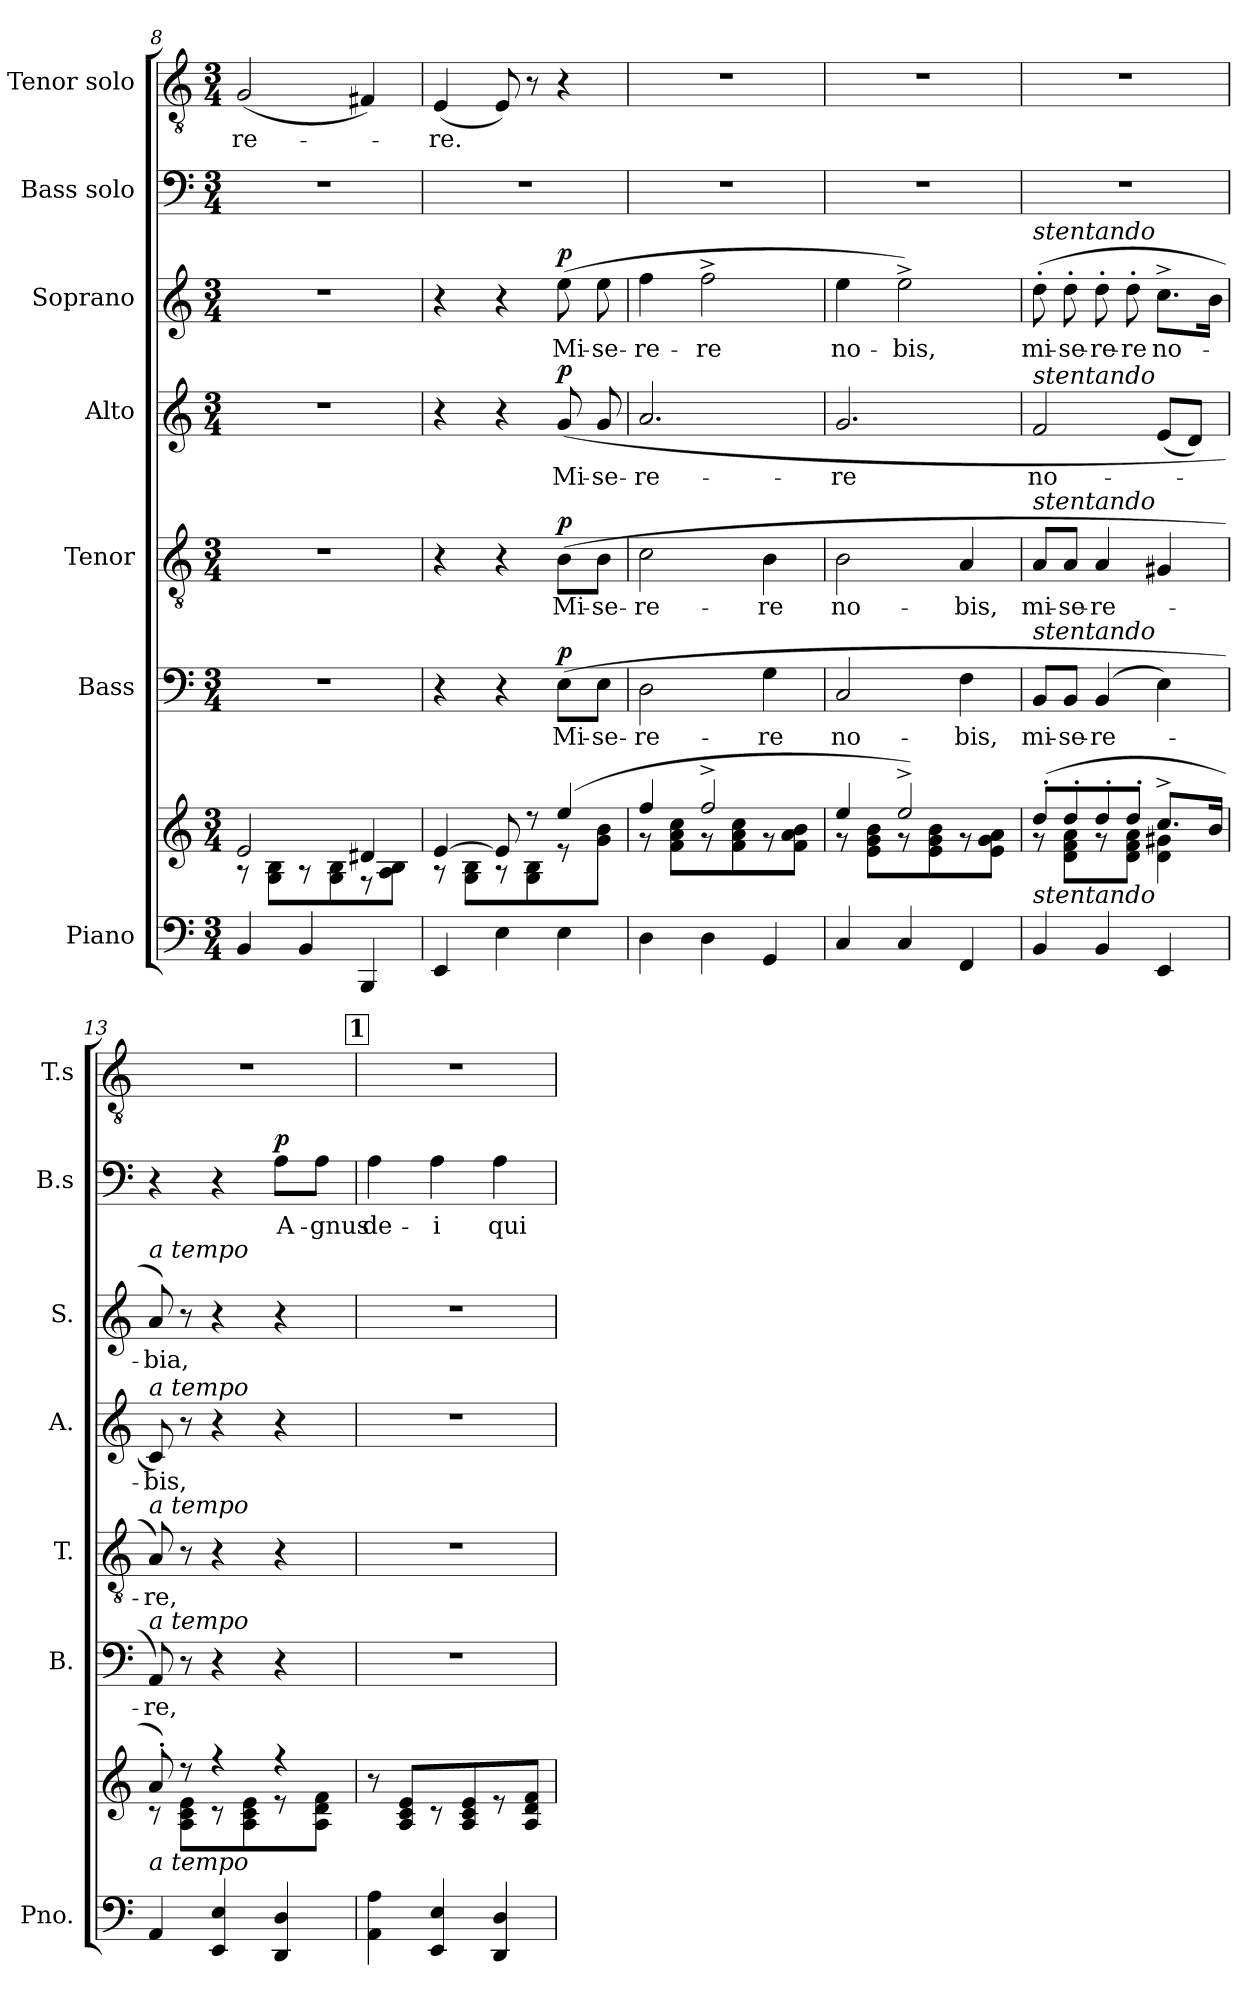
**kern	**kern	**kern	**text	**dynam	**kern	**text	**dynam	**kern	**text	**dynam	**kern	**text	**dynam	**kern	**text	**dynam	**kern	**text
*part7	*part7	*part6	*part6	*part6	*part5	*part5	*part5	*part4	*part4	*part4	*part3	*part3	*part3	*part2	*part2	*part2	*part1	*part1
*staff8	*staff7	*staff6	*staff6	*staff6	*staff5	*staff5	*staff5	*staff4	*staff4	*staff4	*staff3	*staff3	*staff3	*staff2	*staff2	*staff2	*staff1	*staff1
*I"Piano	*	*I"Bass	*	*	*I"Tenor	*	*	*I"Alto	*	*	*I"Soprano	*	*	*I"Bass solo	*	*	*I"Tenor solo	*
*I'Pno.	*	*I'B.	*	*	*I'T.	*	*	*I'A.	*	*	*I'S.	*	*	*I'B.s	*	*	*I'T.s	*
!!LO:LB:g=z
*clefF4	*clefG2	*clefF4	*	*	*clefGv2	*	*	*clefG2	*	*	*clefG2	*	*	*clefF4	*	*	*clefGv2	*
*k[]	*k[]	*k[]	*	*	*k[]	*	*	*k[]	*	*	*k[]	*	*	*k[]	*	*	*k[]	*
*M3/4	*M3/4	*M3/4	*	*	*M3/4	*	*	*M3/4	*	*	*M3/4	*	*	*M3/4	*	*	*M3/4	*
=8	=8	=8	=8	=8	=8	=8	=8	=8	=8	=8	=8	=8	=8	=8	=8	=8	=8	=8
*	*^	*	*	*	*	*	*	*	*	*	*	*	*	*	*	*	*	*
!	!	!	!	!	!	!	!	!	!	!	!	!	!	!	!	!	!	!	!LO:LY:b
4BB/	2e/	8r	2.r	.	.	2.r	.	.	2.r	.	.	2.r	.	.	2.r	.	.	(<2G/	-re-
.	.	8G\ 8B\L	.	.	.	.	.	.	.	.	.	.	.	.	.	.	.	.	.
4BB/	.	8r	.	.	.	.	.	.	.	.	.	.	.	.	.	.	.	.	.
.	.	8G\ 8B\	.	.	.	.	.	.	.	.	.	.	.	.	.	.	.	.	.
4BBB/	4d#X/	8r	.	.	.	.	.	.	.	.	.	.	.	.	.	.	.	4F#X/)	.
.	.	8A\ 8B\J	.	.	.	.	.	.	.	.	.	.	.	.	.	.	.	.	.
=9	=9	=9	=9	=9	=9	=9	=9	=9	=9	=9	=9	=9	=9	=9	=9	=9	=9	=9	=9
!	!	!	!	!	!	!	!	!	!	!	!	!	!	!	!	!	!	!	!LO:LY:b
4EE/	[4e/	8r	4r	.	.	4r	.	.	4r	.	.	4r	.	.	2.r	.	.	(<4E/	-re.
.	.	8G\ 8B\L	.	.	.	.	.	.	.	.	.	.	.	.	.	.	.	.	.
4E\	8e/]	8r	4r	.	.	4r	.	.	4r	.	.	4r	.	.	.	.	.	8E/)	.
.	8r	8G\ 8B\	.	.	.	.	.	.	.	.	.	.	.	.	.	.	.	8r	.
!	!	!	!	!LO:LY:b	!LO:DY:a	!	!LO:LY:b	!LO:DY:a	!	!LO:LY:b	!LO:DY:a	!	!LO:LY:b	!LO:DY:a	!	!	!	!	!
4E\	(>4ee/	8r	(>8E\L	Mi-	p	(>8B\L	Mi-	p	(>8g/	Mi-	p	(>8ee\	Mi-	p	.	.	.	4r	.
!	!	!	!	!LO:LY:b	!	!	!LO:LY:b	!	!	!LO:LY:b	!	!	!LO:LY:b	!	!	!	!	!	!
.	.	8g\ 8b\J	8E\J	-se-	.	8B\J	-se-	.	8g/	-se-	.	8ee\	-se-	.	.	.	.	.	.
=10	=10	=10	=10	=10	=10	=10	=10	=10	=10	=10	=10	=10	=10	=10	=10	=10	=10	=10	=10
!	!	!	!	!LO:LY:b	!	!	!LO:LY:b	!	!	!LO:LY:b	!	!	!LO:LY:b	!	!	!	!	!	!
4D\	4ff/	8r	2D\	-re-	.	2c\	-re-	.	2.a/	-re-	.	4ff\	-re-	.	2.r	.	.	2.r	.
.	.	8f\ 8a\ 8cc\L	.	.	.	.	.	.	.	.	.	.	.	.	.	.	.	.	.
!	!	!	!	!	!	!	!	!	!	!	!	!	!LO:LY:b	!	!	!	!	!	!
4D\	2ff^/	8r	.	.	.	.	.	.	.	.	.	2ff^\	-re	.	.	.	.	.	.
.	.	8f\ 8a\ 8cc\	.	.	.	.	.	.	.	.	.	.	.	.	.	.	.	.	.
!	!	!	!	!LO:LY:b	!	!	!LO:LY:b	!	!	!	!	!	!	!	!	!	!	!	!
4GG/	.	8r	4G\	-re	.	4B\	-re	.	.	.	.	.	.	.	.	.	.	.	.
.	.	8f\ 8a\ 8b\J	.	.	.	.	.	.	.	.	.	.	.	.	.	.	.	.	.
=11	=11	=11	=11	=11	=11	=11	=11	=11	=11	=11	=11	=11	=11	=11	=11	=11	=11	=11	=11
!	!	!	!	!LO:LY:b	!	!	!LO:LY:b	!	!	!LO:LY:b	!	!	!LO:LY:b	!	!	!	!	!	!
4C/	4ee/	8r	2C/	no-	.	2B\	no-	.	2.g/	-re	.	4ee\	no-	.	2.r	.	.	2.r	.
.	.	8e\ 8g\ 8b\L	.	.	.	.	.	.	.	.	.	.	.	.	.	.	.	.	.
!	!	!	!	!	!	!	!	!	!	!	!	!	!LO:LY:b	!	!	!	!	!	!
4C/	2ee^/)	8r	.	.	.	.	.	.	.	.	.	2ee^\)	-bis,	.	.	.	.	.	.
.	.	8e\ 8g\ 8b\	.	.	.	.	.	.	.	.	.	.	.	.	.	.	.	.	.
!	!	!	!	!LO:LY:b	!	!	!LO:LY:b	!	!	!	!	!	!	!	!	!	!	!	!
4FF/	.	8r	4F\	-bis,	.	4A/	-bis,	.	.	.	.	.	.	.	.	.	.	.	.
.	.	8e\ 8g\ 8a\J	.	.	.	.	.	.	.	.	.	.	.	.	.	.	.	.	.
=12	=12	=12	=12	=12	=12	=12	=12	=12	=12	=12	=12	=12	=12	=12	=12	=12	=12	=12	=12
*	*	*	*	*	*	*	*	*	*	*	*	*	*	*	*	*	*	*MM80	*
!	!	!	!	!	!	!	!	!	!	!	!	!LO:TX:a:i:t=stentando	!	!	!	!	!	!	!
!	!	!	!	!	!	!	!	!	!LO:TX:a:i:t=stentando	!	!	!	!	!	!	!	!	!	!
!	!	!	!	!	!	!LO:TX:a:i:t=stentando	!	!	!	!	!	!	!	!	!	!	!	!	!
!	!	!	!LO:TX:a:i:t=stentando	!	!	!	!	!	!	!	!	!	!	!	!	!	!	!	!
!LO:TX:a:i:t=stentando	!	!	!	!	!	!	!	!	!	!	!	!	!	!	!	!	!	!	!
!	!	!	!	!LO:LY:b	!	!	!LO:LY:b	!	!	!LO:LY:b	!	!	!LO:LY:b	!	!	!	!	!	!
*	*	*	*	*	*	*	*	*	*	*	*	*	*	*	*	*	*	*^	*
*	*	*	*	*	*	*	*	*	*	*	*	*	*	*	*	*	*	*	*^	*
4BB/	(>8dd'/L	8r	8BB/L	mi-	.	8A/L	mi-	.	2f/	no-	.	(>8dd'\	mi-	.	2.r	.	.	2.r	4ryy	2ryy	.
!	!	!	!	!LO:LY:b	!	!	!LO:LY:b	!	!	!	!	!	!LO:LY:b	!	!	!	!	!	!	!	!
.	8dd'/	8d\ 8f\ 8a\L	8BB/J	-se-	.	8A/J	-se-	.	.	.	.	8dd'\	-se-	.	.	.	.	.	.	.	.
*	*	*	*	*	*	*	*	*	*	*	*	*	*	*	*	*	*	*MM70	*	*	*
!	!	!	!	!LO:LY:b	!	!	!LO:LY:b	!	!	!	!	!	!LO:LY:b	!	!	!	!	!	!	!	!
4BB/	8dd'/	8r	(>4BB/	-re-	.	4A/	-re-	.	.	.	.	8dd'\	-re-	.	.	.	.	.	2ryy	.	.
!	!	!	!	!	!	!	!	!	!	!	!	!	!LO:LY:b	!	!	!	!	!	!	!	!
.	8dd'/J	8d\ 8f\ 8a\J	.	.	.	.	.	.	.	.	.	8dd'\	-re	.	.	.	.	.	.	.	.
*	*	*	*	*	*	*	*	*	*	*	*	*	*	*	*	*	*	*MM65	*	*	*
!	!	!	!	!	!	!	!	!	!	!	!	!	!LO:LY:b	!	!	!	!	!	!	!	!
4EE/	8.cc^/L	4d\ 4g#X\	4E\)	.	.	4G#X/	.	.	(<8e/L	.	.	8.cc^\L	no-	.	.	.	.	.	.	4ryy	.
.	.	.	.	.	.	.	.	.	8d/J)	.	.	.	.	.	.	.	.	.	.	.	.
.	16b/Jk	.	.	.	.	.	.	.	.	.	.	16b\Jk	.	.	.	.	.	.	.	.	.
*	*	*	*	*	*	*	*	*	*	*	*	*	*	*	*	*	*	*v	*v	*v	*
=13	=13	=13	=13	=13	=13	=13	=13	=13	=13	=13	=13	=13	=13	=13	=13	=13	=13	=13	=13
*	*	*	*	*	*	*	*	*	*	*	*	*	*	*	*	*	*	*MM86	*
*	*	*	*	*	*	*	*	*	*	*	*	*	*	*	*	*	*	*^	*
*	*	*	*	*	*	*	*	*	*	*	*	*	*	*	*	*	*	*	*^	*
!	!	!	!	!	!	!	!	!	!	!	!	!LO:TX:a:i:t=a tempo	!	!	!	!	!	!	!	!	!
!	!	!	!	!	!	!	!	!	!LO:TX:a:i:t=a tempo	!	!	!	!	!	!	!	!	!	!	!	!
!	!	!	!	!	!	!LO:TX:a:i:t=a tempo	!	!	!	!	!	!	!	!	!	!	!	!	!	!	!
!	!	!	!LO:TX:a:i:t=a tempo	!	!	!	!	!	!	!	!	!	!	!	!	!	!	!	!	!	!
!LO:TX:a:i:t=a tempo	!	!	!	!	!	!	!	!	!	!	!	!	!	!	!	!	!	!	!	!	!
!	!	!	!	!LO:LY:b	!	!	!LO:LY:b	!	!	!LO:LY:b	!	!	!LO:LY:b	!	!	!	!	!	!	!	!
*	*	*	*	*	*	*	*	*	*	*	*	*	*	*	*	*	*	*v	*v	*v	*
4AA/	8a'/)	8r	8AA/)	-re,	.	8A/)	-re,	.	8c/)	-bis,	.	8a/)	-bia,	.	4r	.	.	2.r	.
.	8r	8A\ 8c\ 8e\L	8r	.	.	8r	.	.	8r	.	.	8r	.	.	.	.	.	.	.
4EE/ 4E/	4r	8r	4r	.	.	4r	.	.	4r	.	.	4r	.	.	4r	.	.	.	.
.	.	8A\ 8c\ 8e\	.	.	.	.	.	.	.	.	.	.	.	.	.	.	.	.	.
!	!	!	!	!	!	!	!	!	!	!	!	!	!	!	!	!LO:LY:b	!LO:DY:a	!	!
4DD/ 4D/	4r	8r	4r	.	.	4r	.	.	4r	.	.	4r	.	.	8A\L	A-	p	.	.
!	!	!	!	!	!	!	!	!	!	!	!	!	!	!	!	!LO:LY:b	!	!	!
.	.	8A\ 8d\ 8f\J	.	.	.	.	.	.	.	.	.	.	.	.	8A\J	-gnus	.	.	.
!!LO:LB:g=z
!!LO:REH:place=s1:a:B:fs=14:t=1
=14	=14	=14	=14	=14	=14	=14	=14	=14	=14	=14	=14	=14	=14	=14	=14	=14	=14	=14	=14
!	!	!	!	!	!	!	!	!	!	!	!	!	!	!	!	!LO:LY:b	!	!	!
*	*v	*v	*	*	*	*	*	*	*	*	*	*	*	*	*	*	*	*	*
4AA\ 4A\	8r	2.r	.	.	2.r	.	.	2.r	.	.	2.r	.	.	4A\	de-	.	2.r	.
.	8A/ 8c/ 8e/L	.	.	.	.	.	.	.	.	.	.	.	.	.	.	.	.	.
!	!	!	!	!	!	!	!	!	!	!	!	!	!	!	!LO:LY:b	!	!	!
4EE/ 4E/	8r	.	.	.	.	.	.	.	.	.	.	.	.	4A\	-i	.	.	.
.	8A/ 8c/ 8e/	.	.	.	.	.	.	.	.	.	.	.	.	.	.	.	.	.
!	!	!	!	!	!	!	!	!	!	!	!	!	!	!	!LO:LY:b	!	!	!
4DD/ 4D/	8r	.	.	.	.	.	.	.	.	.	.	.	.	4A\	qui	.	.	.
.	8A/ 8d/ 8f/J	.	.	.	.	.	.	.	.	.	.	.	.	.	.	.	.	.
=	=	=	=	=	=	=	=	=	=	=	=	=	=	=	=	=	=	=
*-	*-	*-	*-	*-	*-	*-	*-	*-	*-	*-	*-	*-	*-	*-	*-	*-	*-	*-
